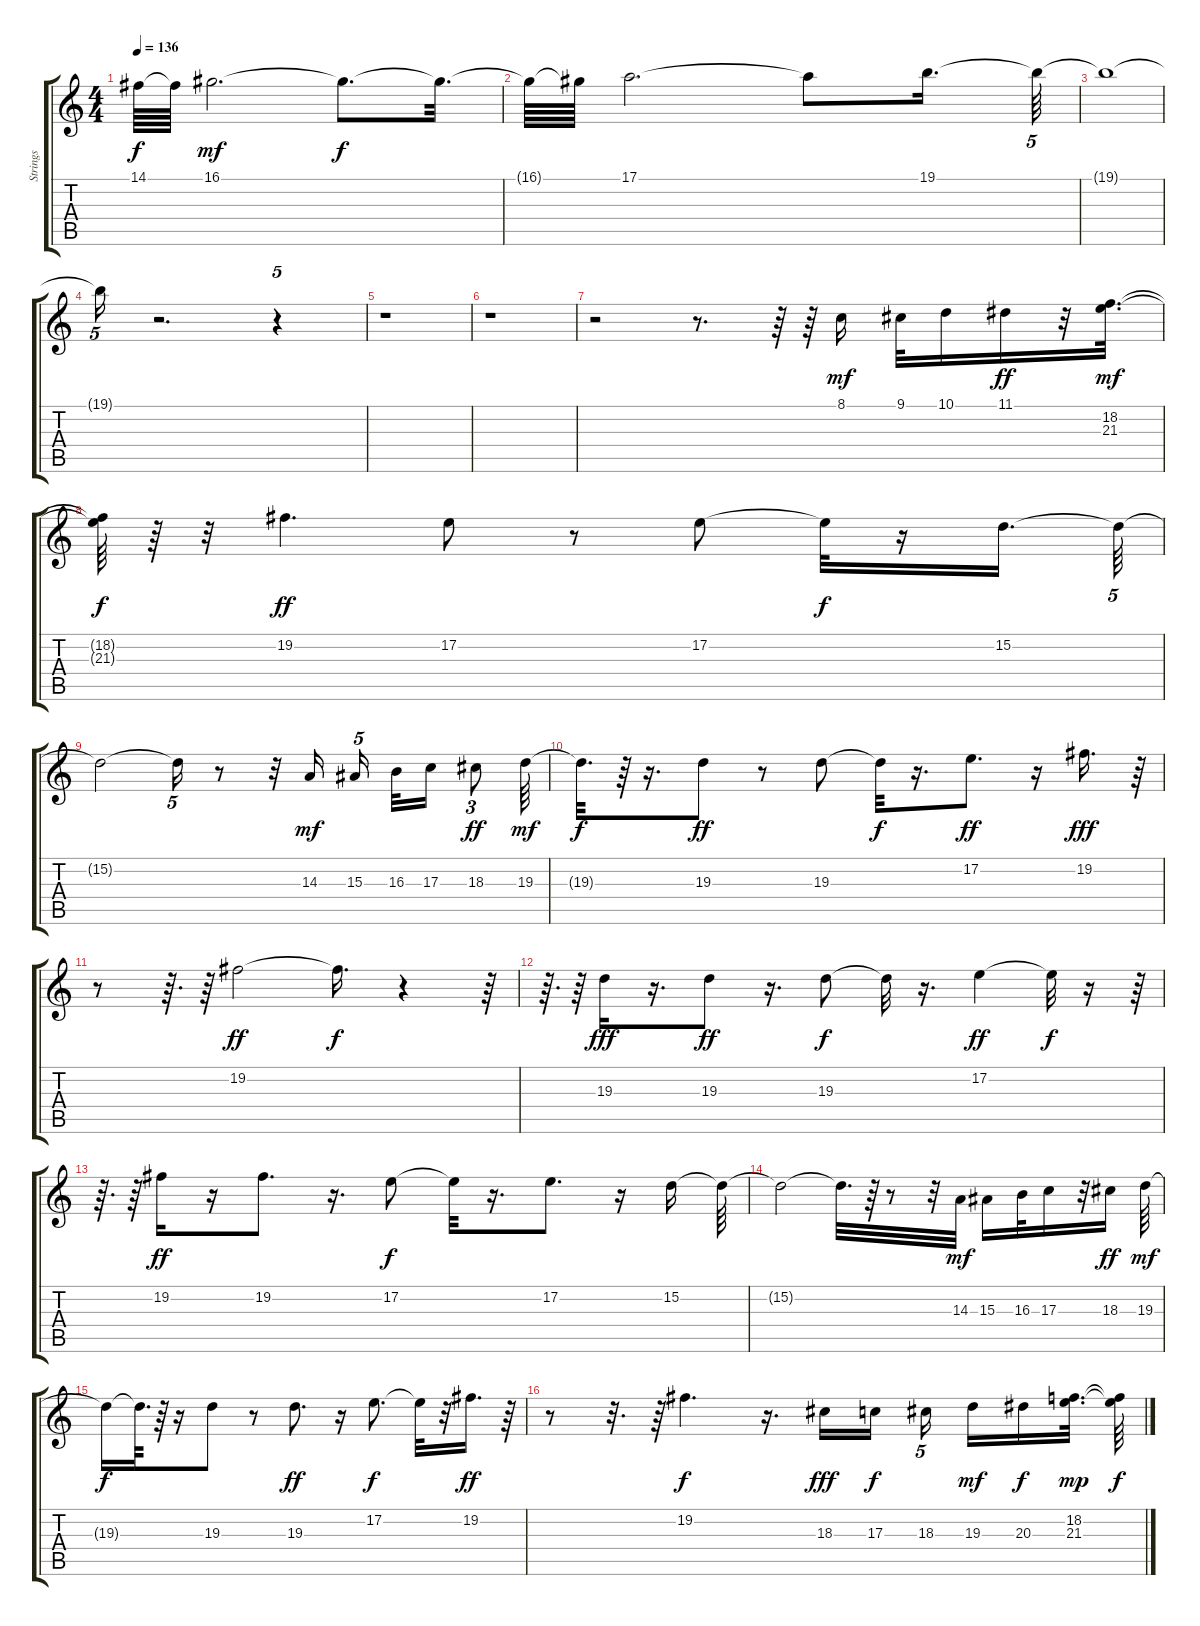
\track ("Strings" "Strings") {instrument stringensemble1}
\staff {score tabs}
\tuning (E4 B3 G3 D3 A2 E2) {hide}
\ts (4 4)
\tempo 136
\clef g2
\ks c
14.1{t}.64{dy f} 14.1{t}.64 16.1.2{d dy mf} 16.1{t}.8{d dy f} 16.1{t}.32{d} |
16.1{t}.64 16.1{t}.64 17.1.2{d} 17.1{t}.8 19.1.16{d} 19.1{t}.64{tu (5 4)} |
19.1{t}.1 |
19.1{t}.16{tu (5 4)} r.2{d} r.4{tu (5 4)} |
r.1 |
r.1 |
r.2 r.8{d} r.64 r.64 8.1.16{dy mf} 9.1.32 10.1.16 11.1.16{dy ff} r.32 (18.2 21.3).32{d dy mf} |
(18.2{t} 21.3{t}).64{dy f} r.64 r.32 19.2.4{d dy ff} 17.2.8 r.8 17.2.8 17.2{t}.32{dy f} r.16 15.2.16{d} 15.2{t}.64{tu (5 4)} |
15.2{t}.2 15.2{t}.16{tu (5 4)} r.8 r.32 14.3.16{dy mf} 15.3.16{tu (5 4)} 16.3.32 17.3.16 18.3.8{tu (3 2) dy ff} 19.3.64{dy mf} |
19.3{t}.32{d dy f} r.64 r.16{d} 19.3.8{dy ff} r.8 19.3.8 19.3{t}.32{dy f} r.16{d} 17.2.8{d dy ff} r.16 19.2.16{d dy fff} r.64 |
r.8 r.64{d} r.64 19.2.2{dy ff} 19.2{t}.16{d dy f} r.4 r.64 |
r.64{d} r.64 19.3.16{dy fff} r.16{d} 19.3.8{dy ff} r.16{d} 19.3.8{dy f} 19.3{t}.32 r.16{d} 17.2.4{dy ff} 17.2{t}.32{dy f} r.16 r.64 |
r.64{d} r.64 19.2.16{dy ff} r.16 19.2.8{d} r.16{d} 17.2.8{dy f} 17.2{t}.32 r.16{d} 17.2.8{d} r.16 15.2.16 15.2{t}.64 |
15.2{t}.2 15.2{t}.32{d} r.64 r.8 r.32 14.3.32{dy mf} 15.3.16 16.3.32 17.3.16 r.32 18.3.16{dy ff} 19.3.64{dy mf} |
19.3{t}.16{dy f} 19.3{t}.64{d} r.64 r.16 19.3.8 r.8 19.3.8{d dy ff} r.16 17.2.8{d dy f} 17.2{t}.32 r.32 19.2.16{d dy ff} r.64 |
r.8 r.32{d} r.64 19.2.4{d dy f} r.16{d} 18.3.16{dy fff} 17.3.16{dy f} 18.3.16{tu (5 4)} 19.3.16{dy mf} 20.3.16{dy f} (18.2 21.3).32{d dy mp} (18.2{t} 21.3{t}).64{dy f}
